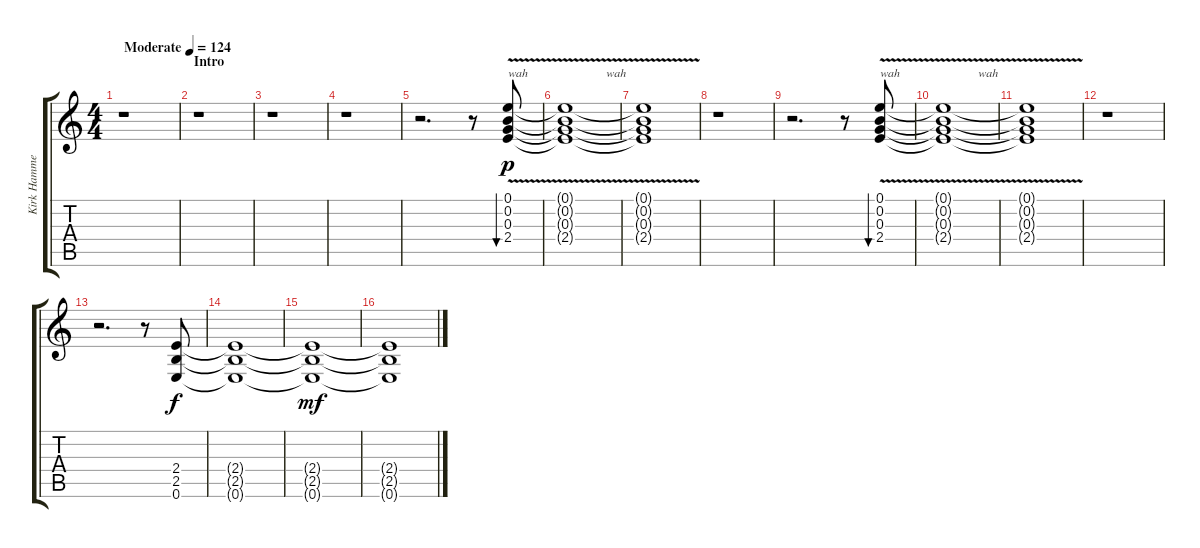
\track ("Kirk Hammett (Lead)" "Kirk Hamme") {instrument distortionguitar}
\staff {score tabs}
\tuning (E4 B3 G3 D3 A2 E2) {hide}
\ts (4 4)
\tempo (124 "Moderate")
\clef g2
\ks c
r.1{dy p instrument distortionguitar} |
\section ("" "Intro")
r.1 |
r.1 |
r.1 |
r.2{d} r.8 (0.1{v} 0.2{v} 0.3{v} 2.4{v}).8{bu 480 txt "wah                          wah"} |
(0.1{v t} 0.2{v t} 0.3{v t} 2.4{v t}).1 |
(0.1{v t} 0.2{v t} 0.3{v t} 2.4{v t}).1 |
r.1 |
r.2{d} r.8 (0.1{v} 0.2{v} 0.3{v} 2.4{v}).8{bu 480 txt "wah                          wah"} |
(0.1{v t} 0.2{v t} 0.3{v t} 2.4{v t}).1 |
(0.1{v t} 0.2{v t} 0.3{v t} 2.4{v t}).1 |
r.1 |
r.2{d} r.8 (2.4 2.5 0.6).8{dy f} |
(2.4{t} 2.5{t} 0.6{t}).1 |
(2.4{t} 2.5{t} 0.6{t}).1{dy mf} |
(2.4{t} 2.5{t} 0.6{t}).1
